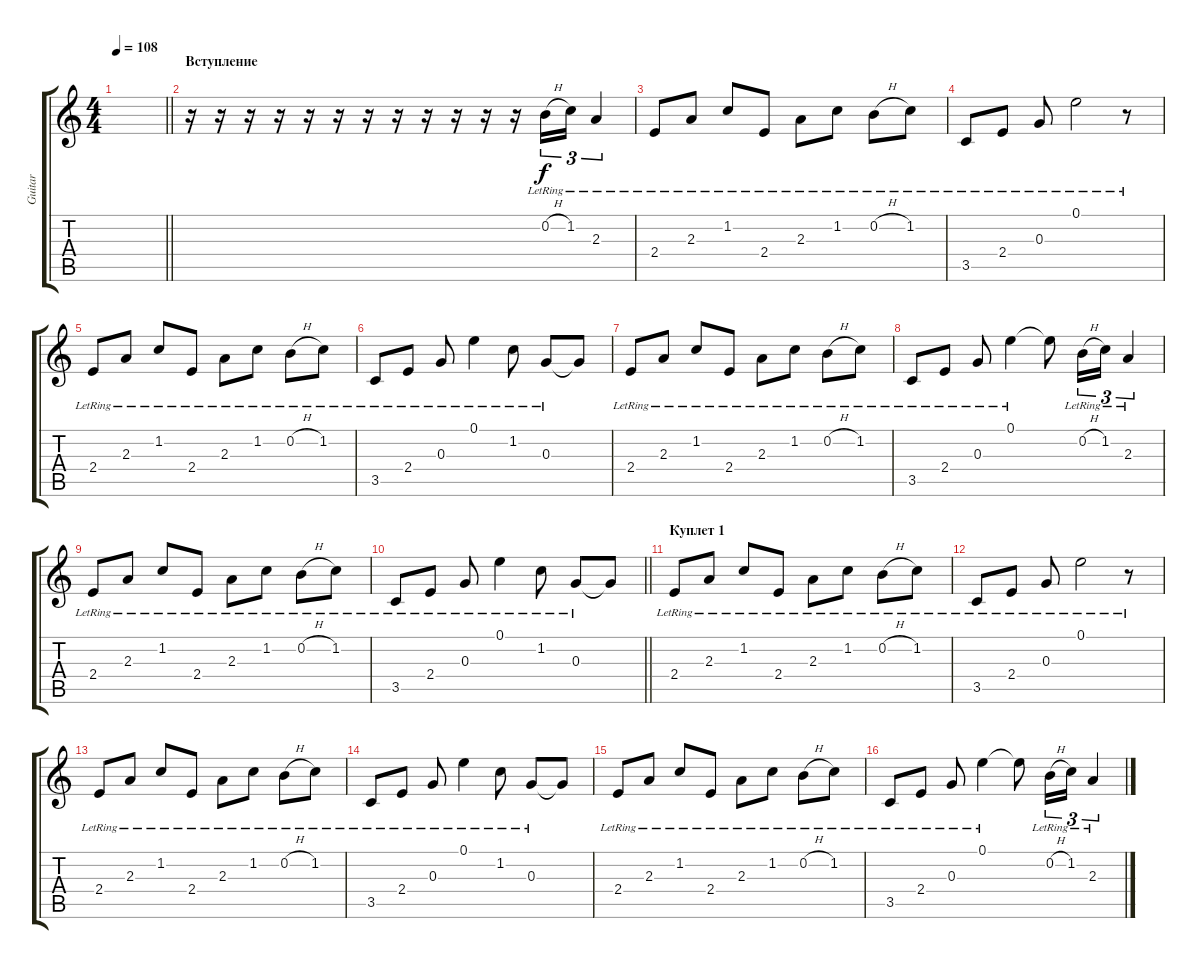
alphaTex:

\track ("Guitar" "Guitar") {instrument acousticguitarsteel}
\staff {score tabs}
\tuning (E4 B3 G3 D3 A2 E2) {hide}
\ts (4 4)
\tempo 108
\clef g2
\barLineRight lightlight
\ks c
|
\section ("" "Вступление")
r.16 r.16 r.16 r.16 r.16 r.16 r.16 r.16 r.16 r.16 r.16 r.16 0.2{h lr}.16{tu (3 2)} 1.2{lr}.16{tu (3 2)} 2.3{lr}.4{tu (3 2)} |
2.4{lr}.8 2.3{lr}.8 1.2{lr}.8 2.4{lr}.8 2.3{lr}.8 1.2{lr}.8 0.2{h lr}.8 1.2{lr}.8 |
3.5{lr}.8 2.4{lr}.8 0.3{lr}.8 0.1{lr}.2 r.8 |
2.4{lr}.8 2.3{lr}.8 1.2{lr}.8 2.4{lr}.8 2.3{lr}.8 1.2{lr}.8 0.2{h lr}.8 1.2{lr}.8 |
3.5{lr}.8 2.4{lr}.8 0.3{lr}.8 0.1{lr}.4 1.2{lr}.8 0.3{lr}.8 0.3{t}.8 |
2.4{lr}.8 2.3{lr}.8 1.2{lr}.8 2.4{lr}.8 2.3{lr}.8 1.2{lr}.8 0.2{h lr}.8 1.2{lr}.8 |
3.5{lr}.8 2.4{lr}.8 0.3{lr}.8 0.1{lr}.4 0.1{t}.8 0.2{h lr}.16{tu (3 2)} 1.2{lr}.16{tu (3 2)} 2.3{lr}.4{tu (3 2)} |
2.4{lr}.8 2.3{lr}.8 1.2{lr}.8 2.4{lr}.8 2.3{lr}.8 1.2{lr}.8 0.2{h lr}.8 1.2{lr}.8 |
\barLineRight lightlight
3.5{lr}.8 2.4{lr}.8 0.3{lr}.8 0.1{lr}.4 1.2{lr}.8 0.3{lr}.8 0.3{t}.8 |
\section ("" "Куплет 1")
2.4{lr}.8 2.3{lr}.8 1.2{lr}.8 2.4{lr}.8 2.3{lr}.8 1.2{lr}.8 0.2{h lr}.8 1.2{lr}.8 |
3.5{lr}.8 2.4{lr}.8 0.3{lr}.8 0.1{lr}.2 r.8 |
2.4{lr}.8 2.3{lr}.8 1.2{lr}.8 2.4{lr}.8 2.3{lr}.8 1.2{lr}.8 0.2{h lr}.8 1.2{lr}.8 |
3.5{lr}.8 2.4{lr}.8 0.3{lr}.8 0.1{lr}.4 1.2{lr}.8 0.3{lr}.8 0.3{t}.8 |
2.4{lr}.8 2.3{lr}.8 1.2{lr}.8 2.4{lr}.8 2.3{lr}.8 1.2{lr}.8 0.2{h lr}.8 1.2{lr}.8 |
3.5{lr}.8 2.4{lr}.8 0.3{lr}.8 0.1{lr}.4 0.1{t}.8 0.2{h lr}.16{tu (3 2)} 1.2{lr}.16{tu (3 2)} 2.3{lr}.4{tu (3 2)}
